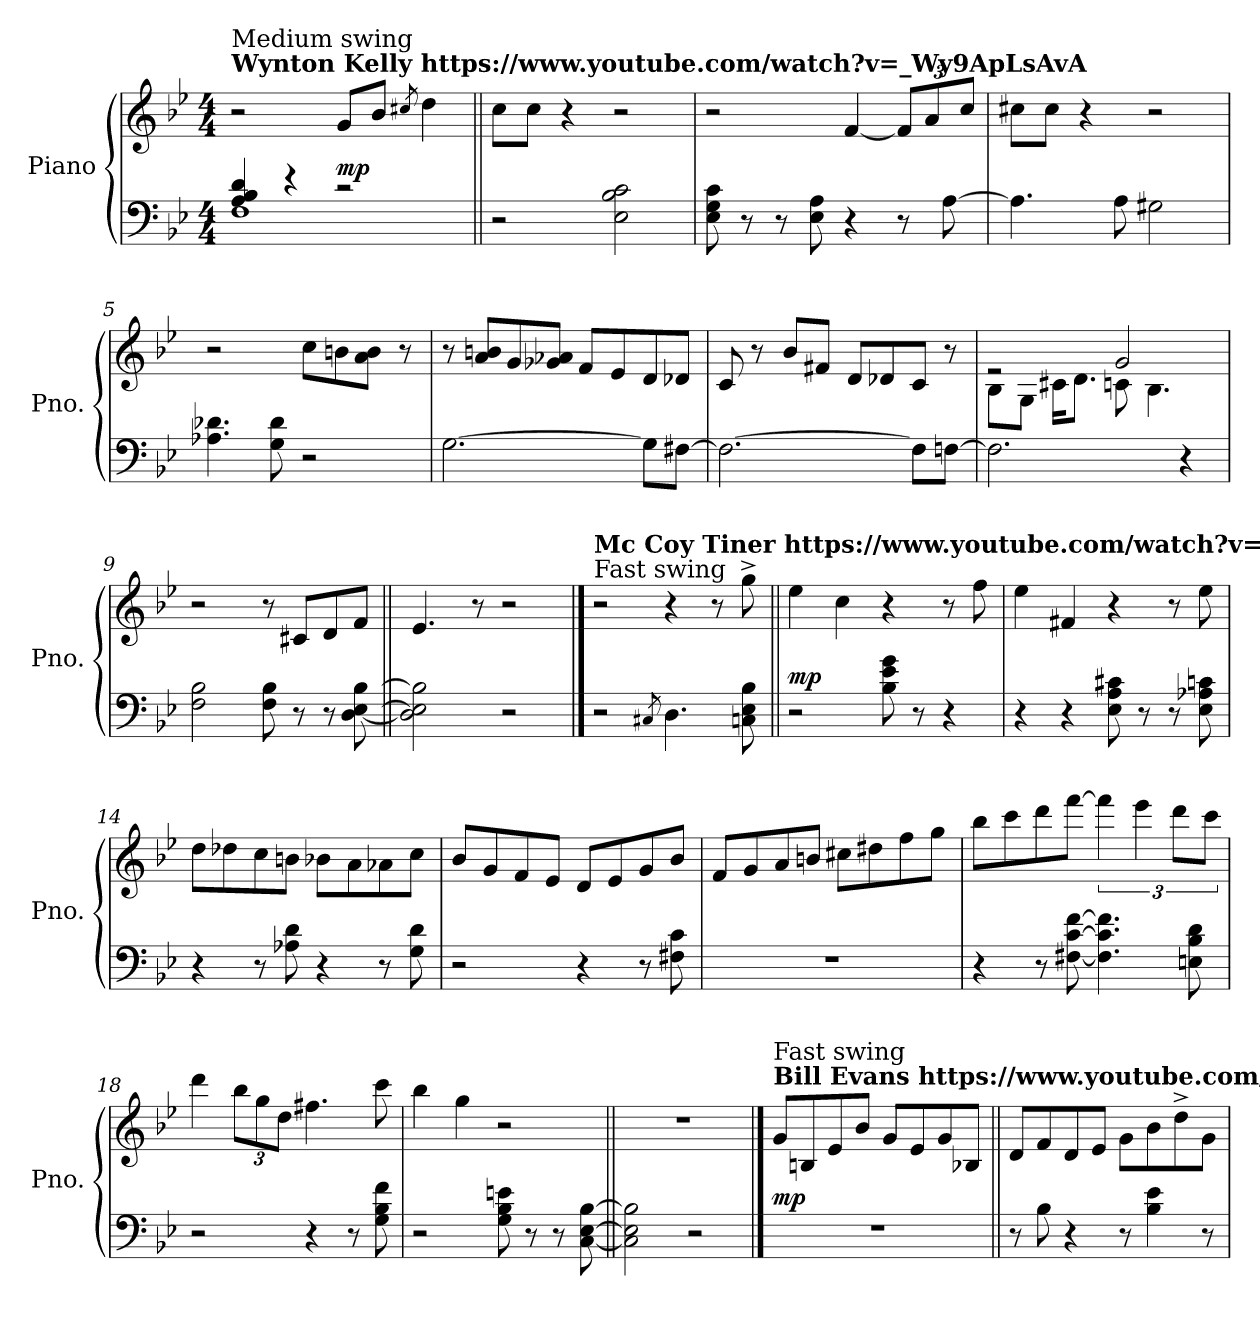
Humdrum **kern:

**kern	**kern	**dynam
*part1	*part1	*part1
*staff2	*staff1	*staff1/2
*I"Piano	*	*
*I'Pno.	*	*
*clefF4	*clefG2	*
*k[b-e-]	*k[b-e-]	*
*M4/4	*M4/4	*
*MM135	*MM135	*
=1	=1	=1
*^	*	*
!	!	!LO:TX:a:B:t=Wynton Kelly https&colon;//www.youtube.com/watch?v=_Wy9ApLsAvA	!
!	!	!LO:TX:a:t=Medium swing	!
4A/ 4B-/ 4d/	1F	2r	.
4r	.	.	.
!	!	!	!LO:DY:a=2
2r	.	8g/L	mp
.	.	8b-/J	.
.	.	8qcc#X/	.
.	.	4dd\	.
*v	*v	*	*
=2||	=2||	=2||
2r	8cc\L	.
.	8cc\J	.
.	4r	.
2E-\ 2B-\ 2c\	2r	.
=3	=3	=3
8E-\ 8G\ 8c\	2r	.
8r	.	.
8r	.	.
8E-\ 8A\	.	.
4r	[4f/	.
*	*Xbrackettup	*
8r	12f/L]	.
.	12a/	.
[8A\	.	.
.	12cc/J	.
=4	=4	=4
4.A\]	8cc#X\L	.
.	8cc#\J	.
.	4r	.
8A\	.	.
2G#X\	2r	.
=5	=5	=5
4.A-X\ 4.d-X\	2r	.
8G\ 8d-\	.	.
2r	8cc\L	.
.	8bn\	.
.	8a\ 8b\J	.
.	8r	.
!!LO:LB:g=z
=6	=6	=6
[2.G\	8r	.
.	8a/ 8bn/L	.
.	8g/	.
.	8g-X/ 8a-X/J	.
.	8f/L	.
.	8e-/	.
8G\L]	8d/	.
[8F#X\J	8d-X/J	.
=7	=7	=7
2.F#\_	8c/	.
.	8r	.
.	8b-/L	.
.	8f#X/J	.
.	8d/L	.
.	8d-X/	.
8F#\L]	8c/J	.
[8Fn\J	8r	.
=8	=8	=8
*	*^	*
2.F\]	2re	8B-\L	.
.	.	8G\J	.
.	.	16c#X\KL	.
.	.	8.d\J	.
.	2g/	8cn\	.
.	.	4.B-\	.
4r	.	.	.
*	*v	*v	*
=9	=9	=9
2F\ 2B-\	2r	.
8F\ 8B-\	8r	.
8r	8c#X/L	.
8r	8d/	.
[8D\ [8E-\ [8B-\	8f/J	.
=10||	=10||	=10||
2D\] 2E-\] 2B-\]	4.e-/	.
.	8r	.
2r	2r	.
!!LO:LB:g=z
==11	==11	==11
*	*MM220	*
!	!LO:TX:a:B:t=Mc Coy Tiner https&colon;//www.youtube.com/watch?v=7g9U9OJdxqY	!
!	!LO:TX:a:t=Fast swing	!
2r	2r	.
8qC#X/	.	.
4.D\	4r	.
.	8r	.
8Cn\ 8E-\ 8B-\	8gg^\	.
=12||	=12||	=12||
!	!	!LO:DY:a=2
2r	4ee-\	mp
.	4cc\	.
8B-\ 8e-\ 8g\	4r	.
8r	.	.
4r	8r	.
.	8ff\	.
=13	=13	=13
4r	4ee-\	.
4r	4f#X/	.
8E-\ 8A\ 8c#X\	4r	.
8r	.	.
8r	8r	.
8E-\ 8A-X\ 8cn\	8ee-\	.
=14	=14	=14
4r	8dd\L	.
.	8dd-X\	.
8r	8cc\	.
8A-X\ 8d\	8bn\J	.
4r	8b-X\L	.
.	8a\	.
8r	8a-X\	.
8G\ 8d\	8cc\J	.
=15	=15	=15
2r	8b-/L	.
.	8g/	.
.	8f/	.
.	8e-/J	.
4r	8d/L	.
.	8e-/	.
8r	8g/	.
8F#X\ 8c\	8b-/J	.
!!LO:LB:g=z
=16	=16	=16
1r	8f/L	.
.	8g/	.
.	8a/	.
.	8bn/J	.
.	8cc#X\L	.
.	8dd#X\	.
.	8ff\	.
.	8gg\J	.
=17	=17	=17
4r	8bb-\L	.
.	8ccc\	.
8r	8ddd\	.
[8F#X\ [8c\ [8f\	[8fff\J	.
*	*brackettup	*
4.F#\] 4.c\] 4.f\]	6fff\]	.
.	6eee-\	.
.	12ddd\L	.
8En\ 8B-\ 8d\	.	.
.	12ccc\J	.
=18	=18	=18
2r	4ddd\	.
*	*Xbrackettup	*
.	12bb-\L	.
.	12gg\	.
.	12dd\J	.
4r	4.ff#X\	.
8r	.	.
8G\ 8B-\ 8f\	8ccc\	.
=19	=19	=19
2r	4bb-\	.
.	4gg\	.
8G\ 8B-\ 8en\	2r	.
8r	.	.
8r	.	.
[8C\ [8E-\ [8B-\	.	.
=20||	=20||	=20||
2C\] 2E-\] 2B-\]	1r	.
2r	.	.
!!LO:LB:g=z
==21	==21	==21
*	*MM195	*
!	!LO:TX:a:B:t=Bill Evans  https&colon;//www.youtube.com/watch?v=r-Z8KuwI7Gc	!
!	!LO:TX:a:t=Fast swing	!
!	!	!LO:DY:a=2
1r	8g/L	mp
.	8Bn/	.
.	8e-/	.
.	8b-/J	.
.	8g/L	.
.	8e-/	.
.	8g/	.
.	8B-X/J	.
=22||	=22||	=22||
8r	8d/L	.
8B-\	8f/	.
4r	8d/	.
.	8e-/J	.
8r	8g\L	.
4B-\ 4e-\	8b-\	.
.	8dd^\	.
8r	8g\J	.
=	=	=
*-	*-	*-
